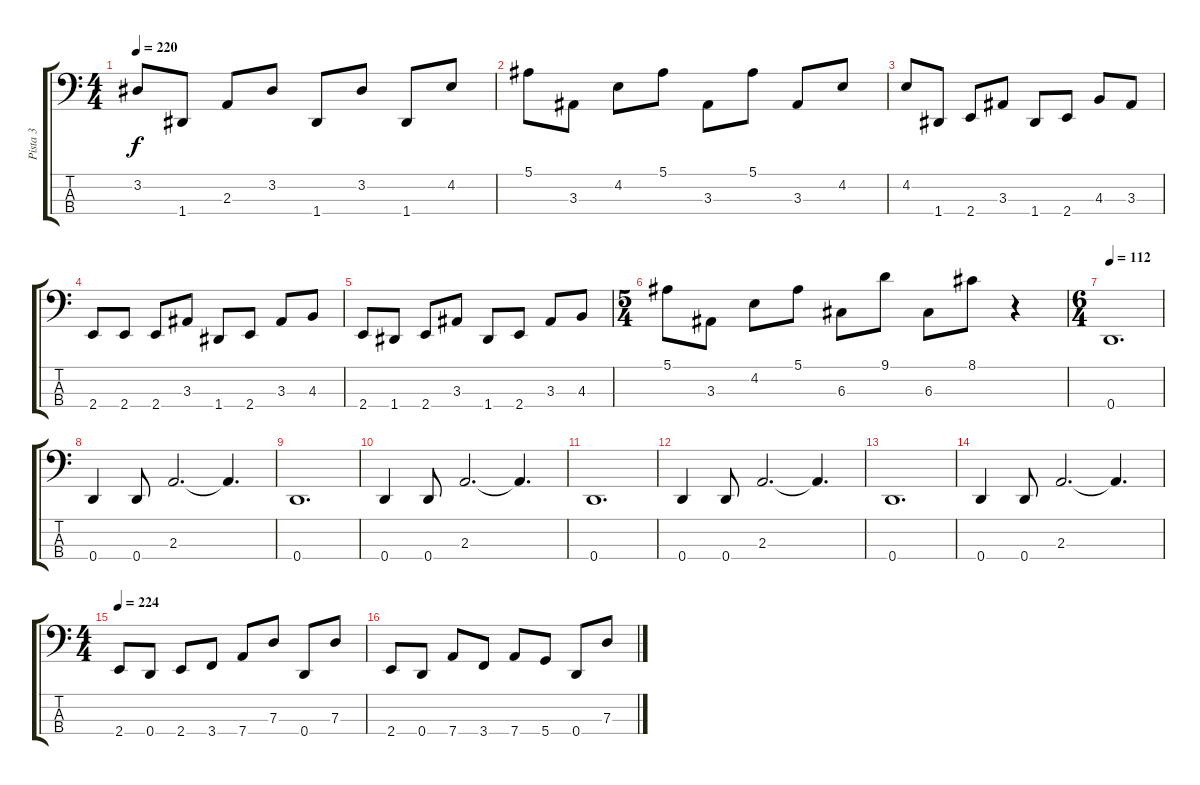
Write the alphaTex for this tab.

\track ("Pista 3" "Pista 3") {instrument electricbassfinger}
\staff {score tabs}
\tuning (F2 C2 G1 D1) {hide}
\ts (4 4)
\tempo 220
\clef f4
\ks c
3.2.8{dy f} 1.4.8 2.3.8 3.2.8 1.4.8 3.2.8 1.4.8 4.2.8 |
5.1.8 3.3.8 4.2.8 5.1.8 3.3.8 5.1.8 3.3.8 4.2.8 |
4.2.8 1.4.8 2.4.8 3.3.8 1.4.8 2.4.8 4.3.8 3.3.8 |
2.4.8 2.4.8 2.4.8 3.3.8 1.4.8 2.4.8 3.3.8 4.3.8 |
2.4.8 1.4.8 2.4.8 3.3.8 1.4.8 2.4.8 3.3.8 4.3.8 |
\ts (5 4)
5.1.8 3.3.8 4.2.8 5.1.8 6.3.8 9.1.8 6.3.8 8.1.8 r.4 |
\ts (6 4)
\tempo 112
0.4.1{d} |
0.4.4 0.4.8 2.3.2{d} 2.3{t}.4{d} |
0.4.1{d} |
0.4.4 0.4.8 2.3.2{d} 2.3{t}.4{d} |
0.4.1{d} |
0.4.4 0.4.8 2.3.2{d} 2.3{t}.4{d} |
0.4.1{d} |
0.4.4 0.4.8 2.3.2{d} 2.3{t}.4{d} |
\ts (4 4)
\tempo 224
2.4.8 0.4.8 2.4.8 3.4.8 7.4.8 7.3.8 0.4.8 7.3.8 |
2.4.8 0.4.8 7.4.8 3.4.8 7.4.8 5.4.8 0.4.8 7.3{sl}.8
